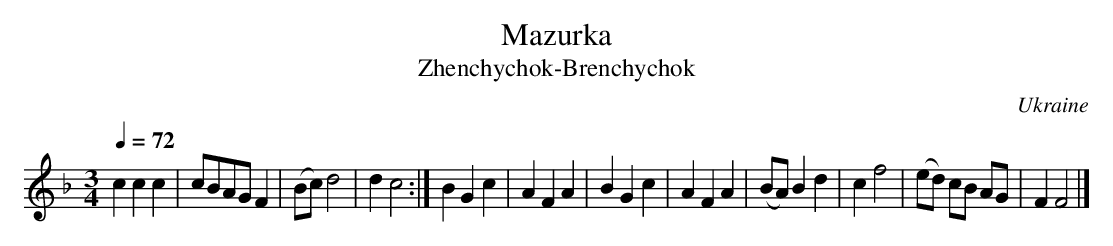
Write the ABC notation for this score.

X:1
T:Mazurka
T:Zhenchychok-Brenchychok
L:1/4
M:3/4
O:Ukraine
Q:72
K:F major
c c c | c/2B/2A/2G/2 F | (B/2c/2) d2 | d c2 :| \
B G c | A F A | B G c | A F A | \
(B/2A/2) B d | c f2 | \
(e/2d/2) c/2B/2 A/2G/2 | F F2 |]
